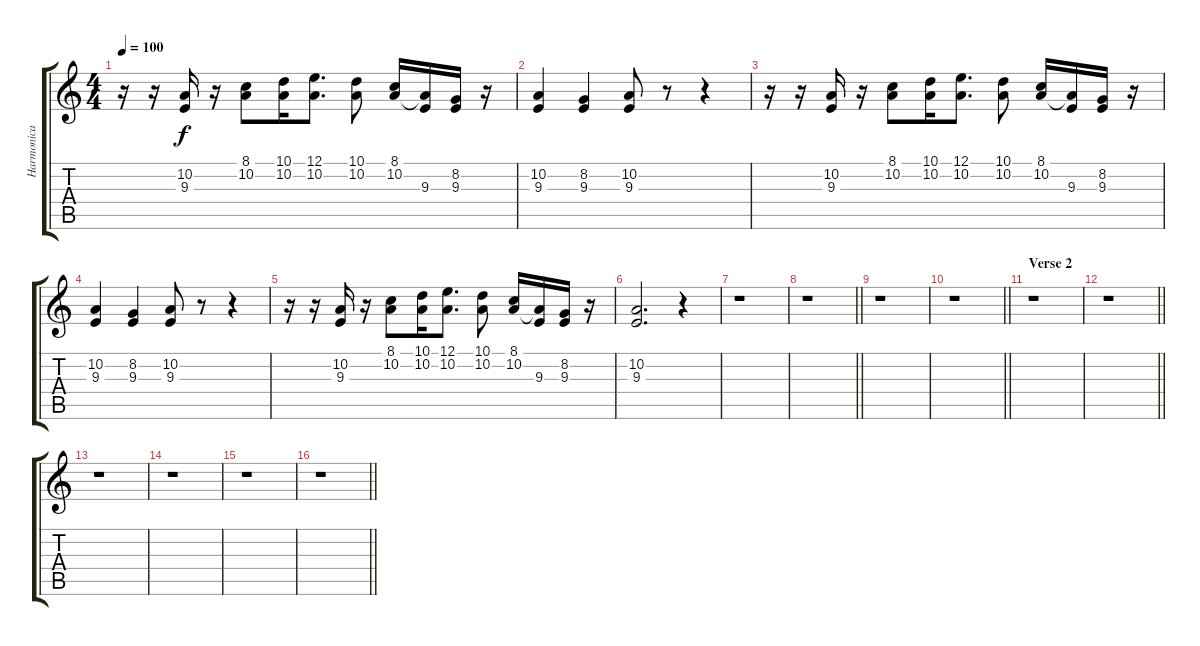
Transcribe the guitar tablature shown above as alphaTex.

\track ("Harmonica" "Harmonica") {instrument harmonica}
\staff {score tabs}
\tuning (E4 B3 G3 D3 A2 E2) {hide}
\ts (4 4)
\tempo 100
\clef g2
\ks c
r.16{dy f} r.16 (10.2 9.3).16 r.16 (8.1 10.2).8 (10.1 10.2).16 (12.1 10.2).8{d} (10.1 10.2).8 (8.1 10.2).16 (10.2{t} 9.3).16 (8.2 9.3).16 r.16 |
(10.2 9.3).4 (8.2 9.3).4 (10.2 9.3).8 r.8 r.4 |
r.16 r.16 (10.2 9.3).16 r.16 (8.1 10.2).8 (10.1 10.2).16 (12.1 10.2).8{d} (10.1 10.2).8 (8.1 10.2).16 (10.2{t} 9.3).16 (8.2 9.3).16 r.16 |
(10.2 9.3).4 (8.2 9.3).4 (10.2 9.3).8 r.8 r.4 |
r.16 r.16 (10.2 9.3).16 r.16 (8.1 10.2).8 (10.1 10.2).16 (12.1 10.2).8{d} (10.1 10.2).8 (8.1 10.2).16 (10.2{t} 9.3).16 (8.2 9.3).16 r.16 |
(10.2 9.3).2{d} r.4 |
r.1 |
\barLineRight lightlight
r.1 |
r.1 |
\barLineRight lightlight
r.1 |
\section ("" "Verse 2")
r.1 |
\barLineRight lightlight
r.1 |
r.1 |
r.1 |
r.1 |
\barLineRight lightlight
r.1
